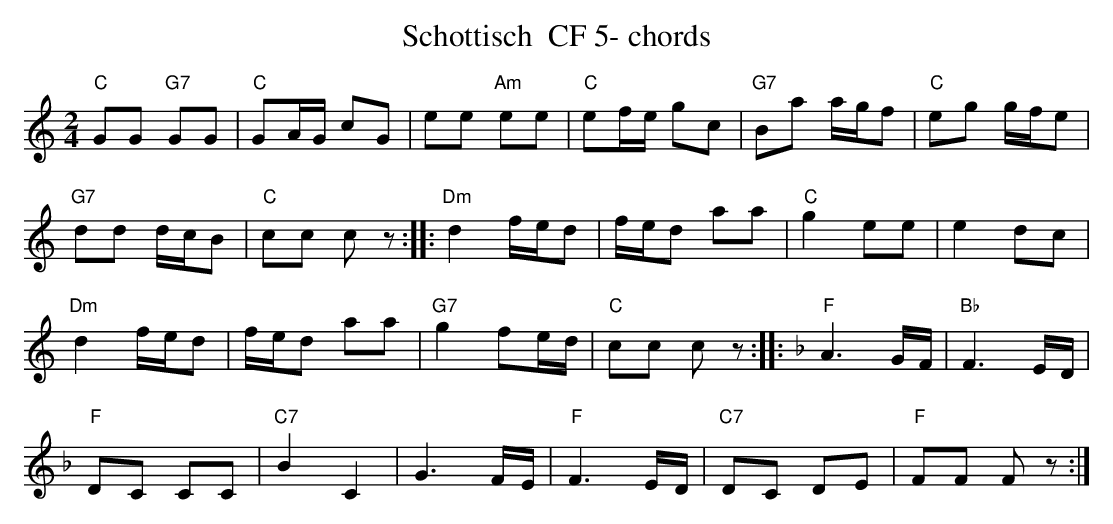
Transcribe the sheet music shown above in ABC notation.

X:1
T:Schottisch  CF 5- chords
M:2/4
L:1/16
K:Cmaj%%MIDI gchordon
"C"G2G2 "G7"G2G2 | "C"G2AG c2G2 | e2e2 "Am"e2e2 | "C"e2fe g2c2 | "G7"B2a2 agf2 | "C"e2g2 gfe2 |
"G7"d2d2 dcB2 | "C"c2c2 c2z2 :: "Dm"d4fed2 | fed2 a2a2 | "C"g4e2e2 | e4d2c2 |
"Dm"d4fed2 | fed2 a2a2 | "G7"g4f2ed | "C"c2c2 c2z2 :: [K:Fmaj] "F"A6GF | "Bb"F6ED |
"F"D2C2 C2C2 | "C7"B4C4 | G6FE | "F"F6ED | "C7"D2C2 D2E2 | "F"F2F2 F2z2 :|
